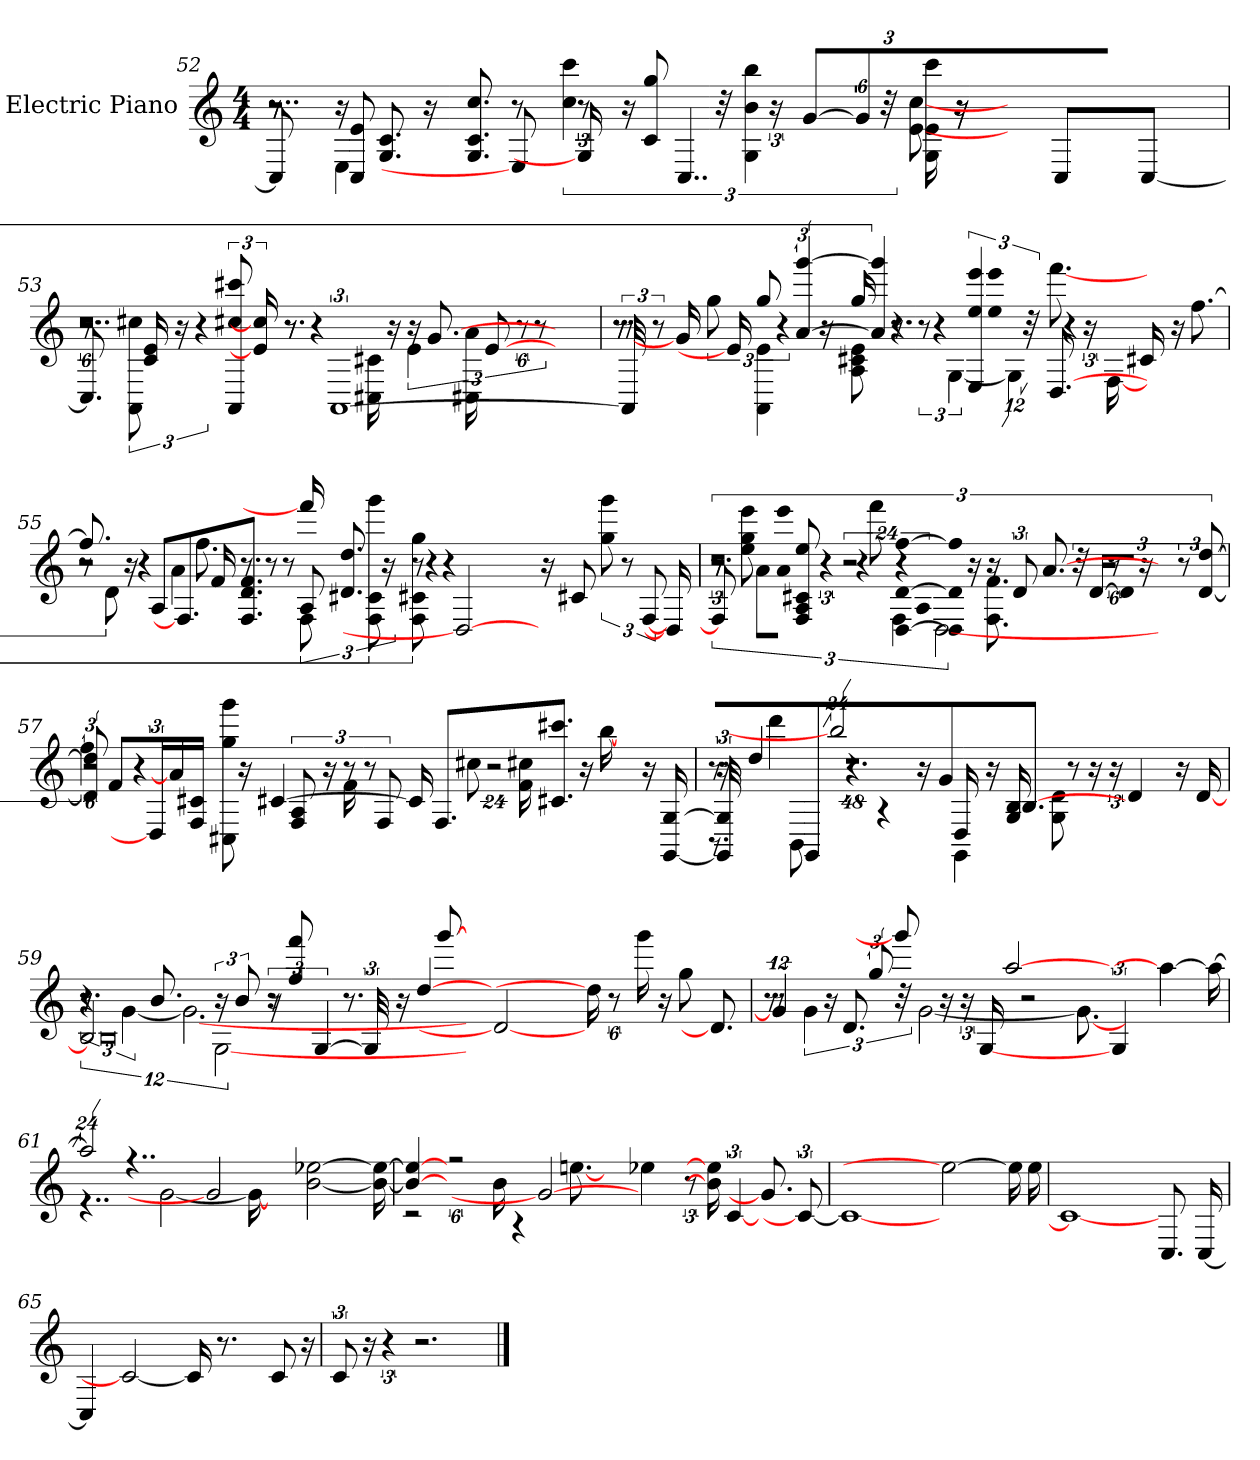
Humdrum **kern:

**kern
*part1
*staff1
*I"Electric Piano
*I'E.Pno
*clefG2
*M4/4
=52
*^
*	*^
*	*	*^
8C]	8r	8r	2..r
16r	4E	8e 8C	.
8.c 8.G	.	.	.
.	.	16r	.
.	.	8.c 8.cc 8.G	.
8E]	8r	.	.
16G]	6cc 6ccc	12r	.
16r	.	.	.
.	.	8c 8gg	.
4..C	.	.	.
.	48r	.	.
.	6bb 6G 6b	.	.
.	.	24r	.
.	.	[12g/L	.
.	.	48%5g/J]	.
.	48r	.	.
.	[8cc [8e	.	16ccc 16e 16G
.	.	16r	16r
.	4ryy	4ryy	4ryy
8C/L	.	.	.
[8C/J	.	.	.
.	16ryy	16ryy	16ryy
=53	=53	=53	=53
*	*	*	*^
8.C]	8.r	2r	6%5r	2..r
16c 16e	12cc#X 12AA	.	.	.
16r	.	.	.	.
.	6r	.	.	.
12AA 12cc#X 12ccc#X	.	.	.	.
24cc] 24e]	.	.	.	.
8r	8.r	.	.	.
.	.	4r	.	.
[3%2AA	.	.	.	.
.	16c#X 16C#X	.	.	.
.	16r	.	.	.
.	6e	16r	.	.
.	.	[8.g	.	.
.	.	.	16C#X 16a	.
.	.	.	.	[8e
.	.	.	48%5r	.
.	12r	.	.	.
.	48%11ryy	48%11ryy	48%11ryy	48%11ryy
*	*	*	*v	*v
=54	=54	=54	=54
48AA]	8r	8.r	8.r
12r	.	.	.
16g]	.	.	.
.	12gg	.	.
16e]	.	.	.
.	.	8gg	4e 4AA
.	6r	.	.
[6a [6ggg	.	.	.
.	.	16r	.
.	8c#X 8A 8e	16gg	.
48%7a] 48%7ggg]	.	.	.
.	.	8.r	4.r
.	12r	.	.
6r	.	.	.
.	[6G	.	.
.	.	6ee 6eee 6E	.
12ee 12eee	.	.	.
.	48%7G]	.	.
24r	.	48r	.
.	.	[8.D	[8.fff
16c#X	.	.	.
16r	24r	.	.
.	[16F	.	.
[8.ff	.	.	.
.	48%7ryy	48%7ryy	48%7ryy
=55	=55	=55	=55
8.ff]	8r	2r	2r
.	12d	.	.
16r	.	.	.
.	48%5r	.	.
8A/L	.	.	.
.	4a	.	.
8.F]	.	.	.
.	.	16f	8.ff
8.d/ 8.F 8.fJ	8r	8.r	.
.	12F	.	8r
16fff]	.	8A	.
.	24r	.	.
8.d 8.dd	12gg 12F 12c#X	.	12ggg 12F 12c#X
.	.	8r	.
.	48%5r	.	48%5r
2D_	1ryy	1ryy	1ryy
16r	.	.	.
8c#X	.	.	.
12gg 12ggg	.	.	.
12r	.	.	.
[12F	.	.	.
16D]	.	.	.
=56	=56	=56	=56
*	*	*	*^
12F]	12r	8.r	3%2r	2r
12a\L	8ee 8gg 8eee	.	.	.
8a\ 8eeeJ	.	.	.	.
.	.	8c#X 8F 8A 8ee	.	.
.	6r	.	.	.
8r	.	.	.	.
.	.	48%13r	.	.
.	8fff	.	.	.
[4D [4d [4ff	.	.	.	.
.	4F	.	.	4r
.	.	6A	.	.
16D] 16d] 16ff]	.	.	[3D	.
48r	.	.	.	.
[24d/KL	8.F 8.f	16r	.	16r
8d/J]	.	.	.	.
.	.	12d	.	[8.a
.	.	48%5r	.	.
12r	.	.	.	.
.	16r	.	.	.
[12dd [12d	12ryy	12ryy	12ryy	12ryy
*	*	*v	*v	*v
=57	=57	=57
12dd] 12d]	6ff	12%5r
8f/L	.	.
.	48%7r	.
24D]	.	.
16a]	.	.
16c#X/ 16FJk	8ggg 8gg 8C#X	.
16r	.	.
.	.	[4c#X
12F 12A	16r	.
.	16f	.
12r	.	.
.	8r	.
12F	.	.
.	.	16c#]
8.F/L	8cc#X	.
.	.	48%13r
.	16f 16cc#X	.
8.c#X/ 8.ccc#XJ	16r	.
.	[16bb	.
.	8.ryy	8.ryy
16r	.	.
[16GG [16G	.	.
=58	=58	=58
*	*	*^
48GG] 48G]	16r	8.r	8.r
4dd	.	.	.
.	4ddd	.	.
.	.	4GG	8BB
48%17bb]	.	.	.
.	4.r	.	48%25r
.	.	4r	.
16r	.	.	.
16D	4GG	8g	.
16r	.	.	.
16G 16B	.	[8.BJ	.
.	.	.	8G 8d
8r	.	.	.
.	16r	.	.
.	.	.	24r
4d	4.ryy	4.ryy	4.ryy
16r	.	.	.
[16d	.	.	.
=59	=59	=59	=59
2B]	12r	8.r	12%7r
.	[6g	.	.
.	.	8.b	.
.	2.g_	.	.
.	.	24r	.
.	.	12b	.
12r	.	16r	.
.	.	8fff 8ff	.
[6G	.	.	3B
.	.	8.r	.
48G]	.	.	.
16r	.	.	.
[4dd	.	.	.
.	.	[8ggg	.
.	.	.	[12G
.	1ryy	1ryy	1ryy
2d_	.	.	.
16dd]	.	.	.
48%5r	.	.	.
16ggg	.	.	.
16r	.	.	.
8gg	.	.	.
8.d]	8.ryy	8.ryy	8.ryy
*	*	*v	*v
=60	=60	=60
48%7g]	8r	8.r
.	6g	.
16r	.	.
.	.	8.d
12gg	.	.
8ggg]	48r	.
.	[2g	.
.	.	16r
24r	.	.
.	.	16G
[2aa	.	.
.	.	2r
.	8.g_	.
6G]	.	.
.	4..ryy	4..ryy
4aa_	.	.
16aa_	.	.
*	*v	*v
=61	=61
48%13aa]	4..r
4..r	.
.	[2g
2g]	.
.	16g_
.	48%37ryy
[2ee-X [2b	.
16ee-_ 16b_	.
=62	=62
4ee-_ 4b_	2r
12%5r	.
.	16b
.	4r
2g_	.
.	[8.ee
.	1ryy
4ee-X	.
12r	.
16ee-] 16b]	.
[6c	.
8.g]	.
12c_	.
*v	*v
=63
1c_
2ee_
16ee]
16ee
=64
1c_
8.C
[16C
=65
4C]
2c_
16c]
8.r
16ryy
8c
16r
=66
12c
16r
6r
2.r
==
*-
